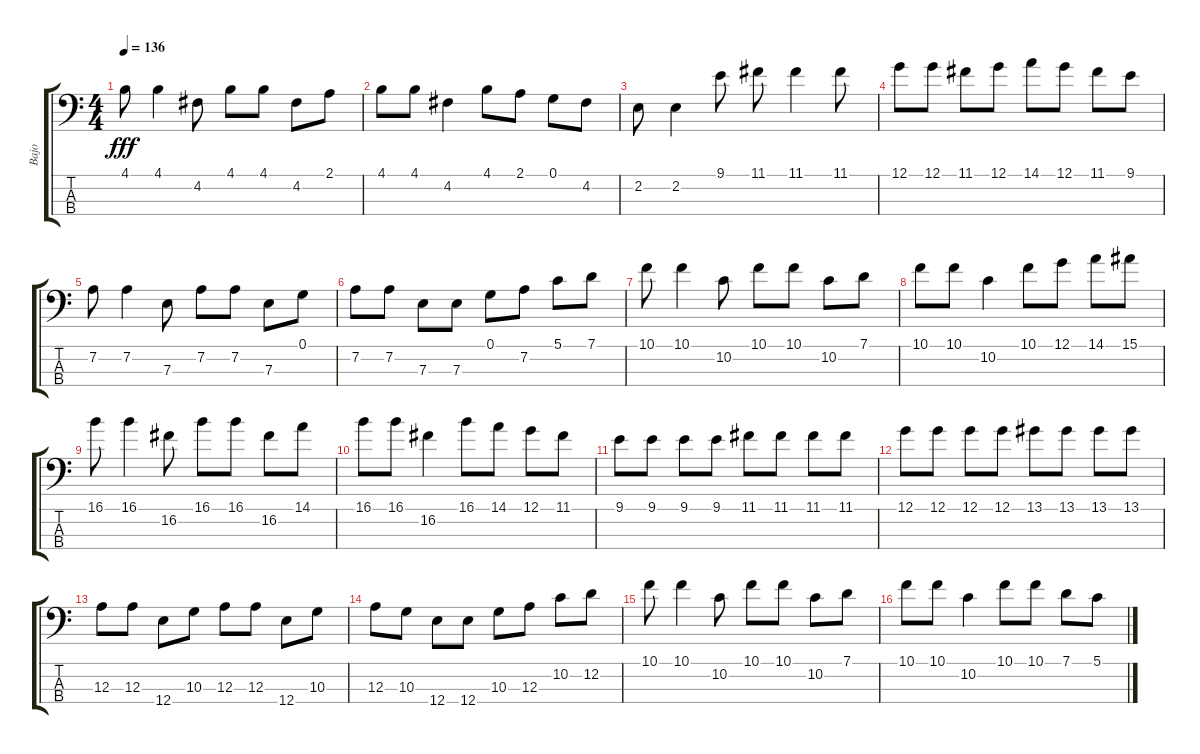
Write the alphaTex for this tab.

\track ("Bajo" "Bajo") {instrument electricbassfinger}
\staff {score tabs}
\tuning (G2 D2 A1 E1) {hide}
\ts (4 4)
\tempo 136
\clef f4
\ks c
4.1.8{dy fff} 4.1.4 4.2.8 4.1.8 4.1.8 4.2.8 2.1.8 |
4.1.8 4.1.8 4.2.4 4.1.8 2.1.8 0.1.8 4.2.8 |
2.2.8 2.2.4 9.1.8 11.1.8 11.1.4 11.1.8 |
12.1.8 12.1.8 11.1.8 12.1.8 14.1.8 12.1.8 11.1.8 9.1.8 |
7.2.8 7.2.4 7.3.8 7.2.8 7.2.8 7.3.8 0.1.8 |
7.2.8 7.2.8 7.3.8 7.3.8 0.1.8 7.2.8 5.1.8 7.1.8 |
10.1.8 10.1.4 10.2.8 10.1.8 10.1.8 10.2.8 7.1.8 |
10.1.8 10.1.8 10.2.4 10.1.8 12.1.8 14.1.8 15.1.8 |
16.1.8 16.1.4 16.2.8 16.1.8 16.1.8 16.2.8 14.1.8 |
16.1.8 16.1.8 16.2.4 16.1.8 14.1.8 12.1.8 11.1.8 |
9.1.8 9.1.8 9.1.8 9.1.8 11.1.8 11.1.8 11.1.8 11.1.8 |
12.1.8 12.1.8 12.1.8 12.1.8 13.1.8 13.1.8 13.1.8 13.1.8 |
12.3.8 12.3.8 12.4.8 10.3.8 12.3.8 12.3.8 12.4.8 10.3.8 |
12.3.8 10.3.8 12.4.8 12.4.8 10.3.8 12.3.8 10.2.8 12.2.8 |
10.1.8 10.1.4 10.2.8 10.1.8 10.1.8 10.2.8 7.1.8 |
10.1.8 10.1.8 10.2.4 10.1.8 10.1.8 7.1.8 5.1.8
